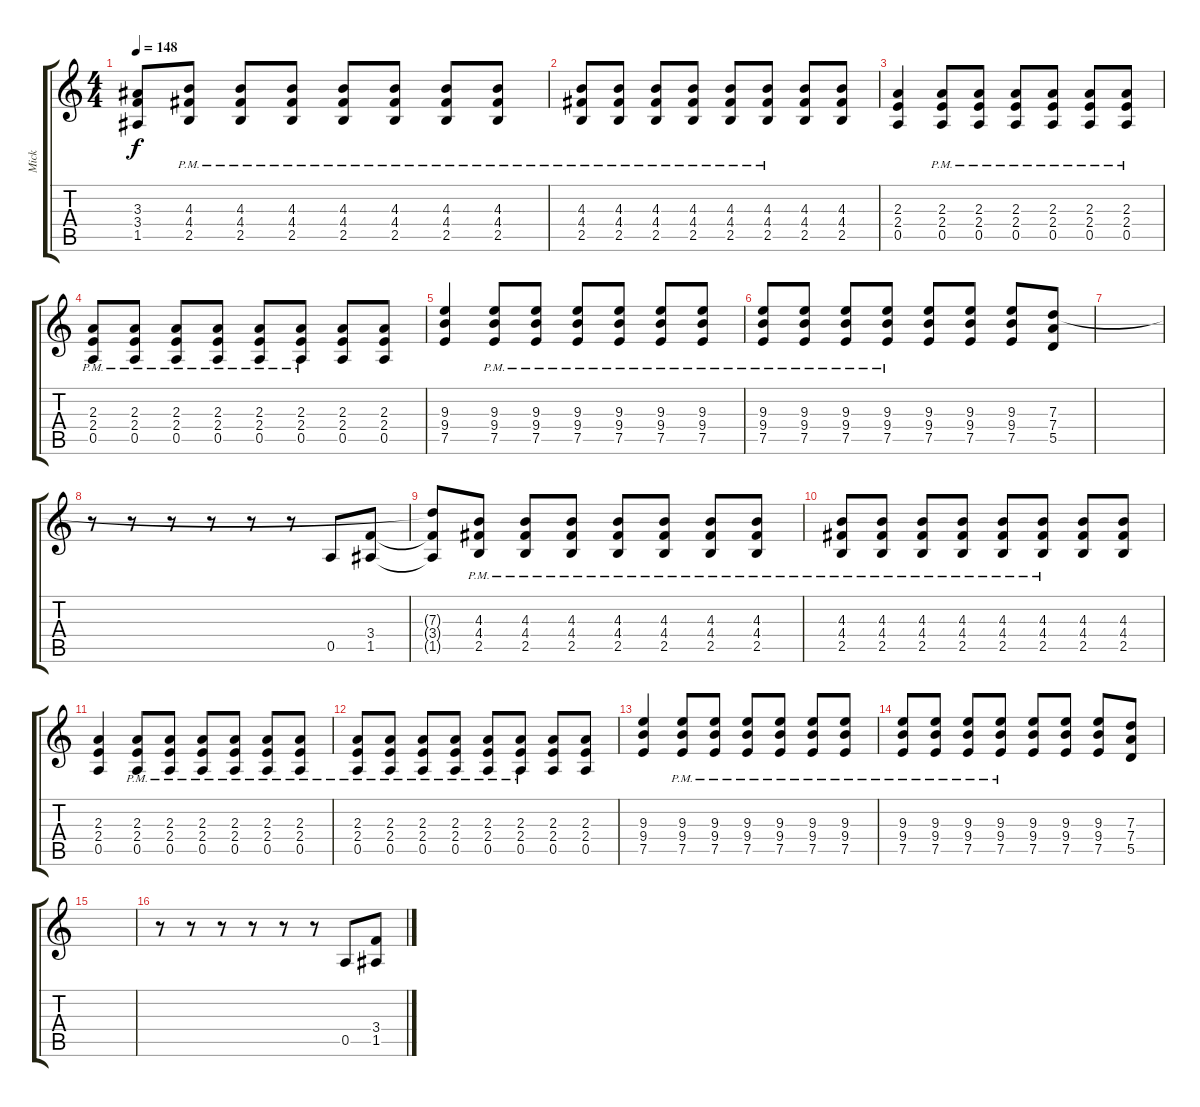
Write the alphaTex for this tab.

\track ("Mick" "Mick") {instrument distortionguitar}
\staff {score tabs}
\tuning (E4 B3 G3 D3 A2 E2) {hide}
\ts (4 4)
\tempo 148
\clef g2
\ks c
(3.3{t} 3.4{t} 1.5{t}).8{dy f} (4.3{pm} 4.4{pm} 2.5{pm}).8 (4.3{pm} 4.4{pm} 2.5{pm}).8 (4.3{pm} 4.4{pm} 2.5{pm}).8 (4.3{pm} 4.4{pm} 2.5{pm}).8 (4.3{pm} 4.4{pm} 2.5{pm}).8 (4.3{pm} 4.4{pm} 2.5{pm}).8 (4.3{pm} 4.4{pm} 2.5{pm}).8 |
(4.3{pm} 4.4{pm} 2.5{pm}).8 (4.3{pm} 4.4{pm} 2.5{pm}).8 (4.3{pm} 4.4{pm} 2.5{pm}).8 (4.3{pm} 4.4{pm} 2.5{pm}).8 (4.3{pm} 4.4{pm} 2.5{pm}).8 (4.3{pm} 4.4{pm} 2.5{pm}).8 (4.3 4.4 2.5).8 (4.3 4.4 2.5).8 |
(2.3 2.4 0.5).4 (2.3{pm} 2.4{pm} 0.5{pm}).8 (2.3{pm} 2.4{pm} 0.5{pm}).8 (2.3{pm} 2.4{pm} 0.5{pm}).8 (2.3{pm} 2.4{pm} 0.5{pm}).8 (2.3{pm} 2.4{pm} 0.5{pm}).8 (2.3{pm} 2.4{pm} 0.5{pm}).8 |
(2.3{pm} 2.4{pm} 0.5{pm}).8 (2.3{pm} 2.4{pm} 0.5{pm}).8 (2.3{pm} 2.4{pm} 0.5{pm}).8 (2.3{pm} 2.4{pm} 0.5{pm}).8 (2.3{pm} 2.4{pm} 0.5{pm}).8 (2.3{pm} 2.4{pm} 0.5{pm}).8 (2.3 2.4 0.5).8 (2.3 2.4 0.5).8 |
(9.3 9.4 7.5).4 (9.3{pm} 9.4{pm} 7.5{pm}).8 (9.3{pm} 9.4{pm} 7.5{pm}).8 (9.3{pm} 9.4{pm} 7.5{pm}).8 (9.3{pm} 9.4{pm} 7.5{pm}).8 (9.3{pm} 9.4{pm} 7.5{pm}).8 (9.3{pm} 9.4{pm} 7.5{pm}).8 |
(9.3{pm} 9.4{pm} 7.5{pm}).8 (9.3{pm} 9.4{pm} 7.5{pm}).8 (9.3{pm} 9.4{pm} 7.5{pm}).8 (9.3{pm} 9.4{pm} 7.5{pm}).8 (9.3 9.4 7.5).8 (9.3 9.4 7.5).8 (9.3 9.4 7.5).8 (7.3 7.4 5.5).8 |
|
r.8 r.8 r.8 r.8 r.8 r.8 0.5.8 (3.4 1.5).8 |
(7.3{t} 3.4{t} 1.5{t}).8 (4.3{pm} 4.4{pm} 2.5{pm}).8 (4.3{pm} 4.4{pm} 2.5{pm}).8 (4.3{pm} 4.4{pm} 2.5{pm}).8 (4.3{pm} 4.4{pm} 2.5{pm}).8 (4.3{pm} 4.4{pm} 2.5{pm}).8 (4.3{pm} 4.4{pm} 2.5{pm}).8 (4.3{pm} 4.4{pm} 2.5{pm}).8 |
(4.3{pm} 4.4{pm} 2.5{pm}).8 (4.3{pm} 4.4{pm} 2.5{pm}).8 (4.3{pm} 4.4{pm} 2.5{pm}).8 (4.3{pm} 4.4{pm} 2.5{pm}).8 (4.3{pm} 4.4{pm} 2.5{pm}).8 (4.3{pm} 4.4{pm} 2.5{pm}).8 (4.3 4.4 2.5).8 (4.3 4.4 2.5).8 |
(2.3 2.4 0.5).4 (2.3{pm} 2.4{pm} 0.5{pm}).8 (2.3{pm} 2.4{pm} 0.5{pm}).8 (2.3{pm} 2.4{pm} 0.5{pm}).8 (2.3{pm} 2.4{pm} 0.5{pm}).8 (2.3{pm} 2.4{pm} 0.5{pm}).8 (2.3{pm} 2.4{pm} 0.5{pm}).8 |
(2.3{pm} 2.4{pm} 0.5{pm}).8 (2.3{pm} 2.4{pm} 0.5{pm}).8 (2.3{pm} 2.4{pm} 0.5{pm}).8 (2.3{pm} 2.4{pm} 0.5{pm}).8 (2.3{pm} 2.4{pm} 0.5{pm}).8 (2.3{pm} 2.4{pm} 0.5{pm}).8 (2.3 2.4 0.5).8 (2.3 2.4 0.5).8 |
(9.3 9.4 7.5).4 (9.3{pm} 9.4{pm} 7.5{pm}).8 (9.3{pm} 9.4{pm} 7.5{pm}).8 (9.3{pm} 9.4{pm} 7.5{pm}).8 (9.3{pm} 9.4{pm} 7.5{pm}).8 (9.3{pm} 9.4{pm} 7.5{pm}).8 (9.3{pm} 9.4{pm} 7.5{pm}).8 |
(9.3{pm} 9.4{pm} 7.5{pm}).8 (9.3{pm} 9.4{pm} 7.5{pm}).8 (9.3{pm} 9.4{pm} 7.5{pm}).8 (9.3{pm} 9.4{pm} 7.5{pm}).8 (9.3 9.4 7.5).8 (9.3 9.4 7.5).8 (9.3 9.4 7.5).8 (7.3 7.4 5.5).8 |
|
r.8 r.8 r.8 r.8 r.8 r.8 0.5.8 (3.4 1.5).8
